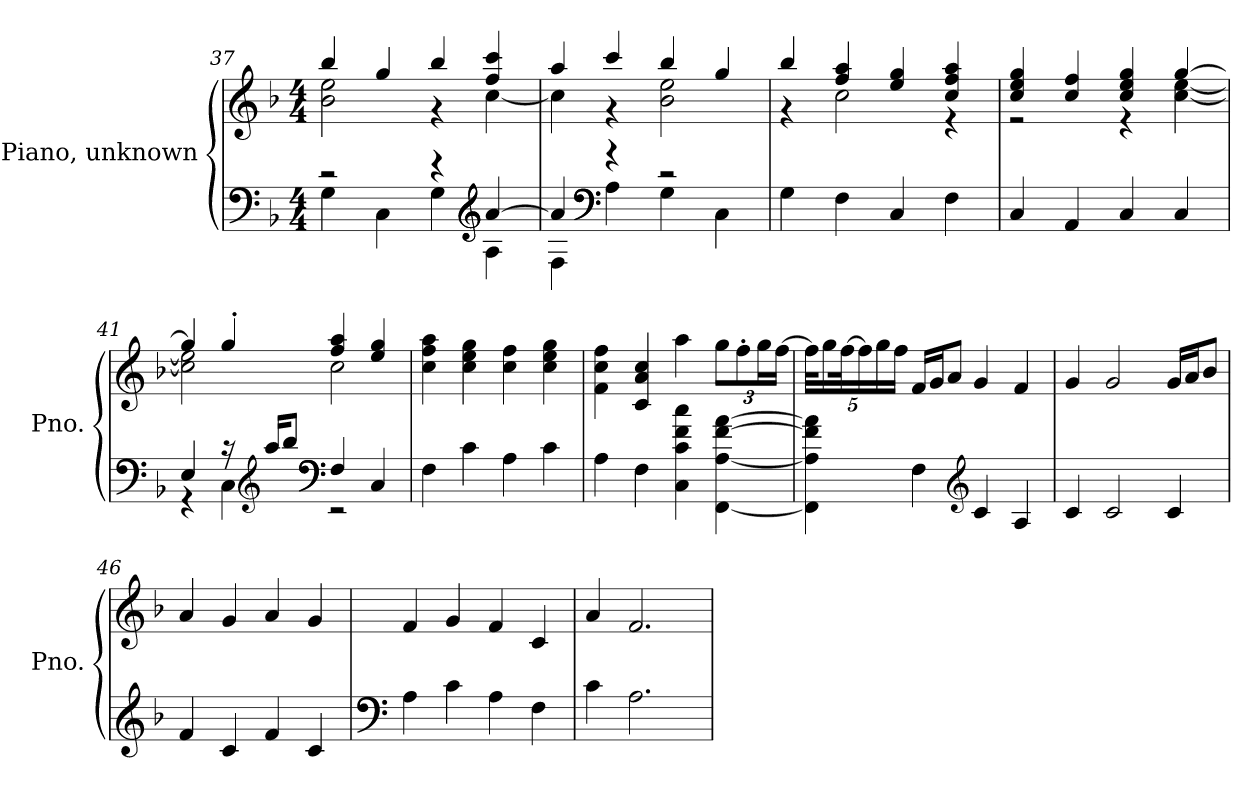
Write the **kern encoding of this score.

**kern	**kern
*part1	*part1
*staff2	*staff1
*I"Piano, unknown	*
*I'Pno.	*
*clefF4	*clefG2
*k[b-]	*k[b-]
*M4/4	*M4/4
=37	=37
*^	*^
2r	4G\	4bb-/	2b-\ 2ee\
.	4C\	4gg/	.
4r	4G\	4bb-/	4r
*clefG2	*	*	*
[4a/	4A\	4ff/ 4ccc/	[4cc\
=38	=38	=38	=38
4a/]	4F\	4aa/	4cc\]
*clefF4	*	*	*
4r	4A\	4ccc/	4r
2r	4G\	4bb-/	2b-\ 2ee\
.	4C\	4gg/	.
*v	*v	*	*
=39	=39	=39
4G\	4bb-/	4r
4F\	4ff/ 4aa/	2cc\
4C/	4ee/ 4gg/	.
4F\	4cc/ 4ff/ 4aa/	4r
!!LO:LB:g=z	!!
=40	=40	=40
4C/	4cc/ 4ee/ 4gg/	2r
4AA/	4cc/ 4ff/	.
4C/	4cc/ 4ee/ 4gg/	4r
4C/	[4gg/	[4cc\ [4ee\
=41	=41	=41
*^	*	*
4E/	4r	4gg/]	2cc\] 2ee\]
16r	4C\	4gg'/	.
*clefG2	*	*	*
16aa/KL	.	.	.
8bb-/J	.	.	.
*clefF4	*	*	*
4F/	2r	4ff/ 4aa/	2cc\
4C/	.	4ee/ 4gg/	.
*v	*v	*	*
*	*v	*v
=42	=42
4F\	4cc\ 4ff\ 4aa\
4c\	4cc\ 4ee\ 4gg\
4A\	4cc\ 4ff\
4c\	4cc\ 4ee\ 4gg\
=43	=43
4A\	4f\ 4cc\ 4ff\
4F\	4c/ 4a/ 4cc/
4C\ 4c\ 4f\ 4cc\	4aa\
*	*Xbrackettup
[4FF\ [4A\ [4f\ [4a\	12gg\L
.	12ff'\
.	24gg\L
.	[24ff\JJ
=44	=44
4FF\] 4A\] 4f\] 4a\]	40ff\KLL]
.	20gg\
.	[40ff\K
.	20ff\]
.	20gg\
.	20ff\JJ
4F\	16f/LL
.	16g/J
.	8a/J
*clefG2	*
4c/	4g/
4A/	4f/
!!LO:LB:g=z
=45	=45
4c/	4g/
2c/	2g/
4c/	16g/LL
.	16a/J
.	8b-/J
=46	=46
4f/	4a/
4c/	4g/
4f/	4a/
4c/	4g/
=47	=47
*clefF4	*
4A\	4f/
4c\	4g/
4A\	4f/
4F\	4c/
=48	=48
4c\	4a/
2.A\	2.f/
=	=
*-	*-
